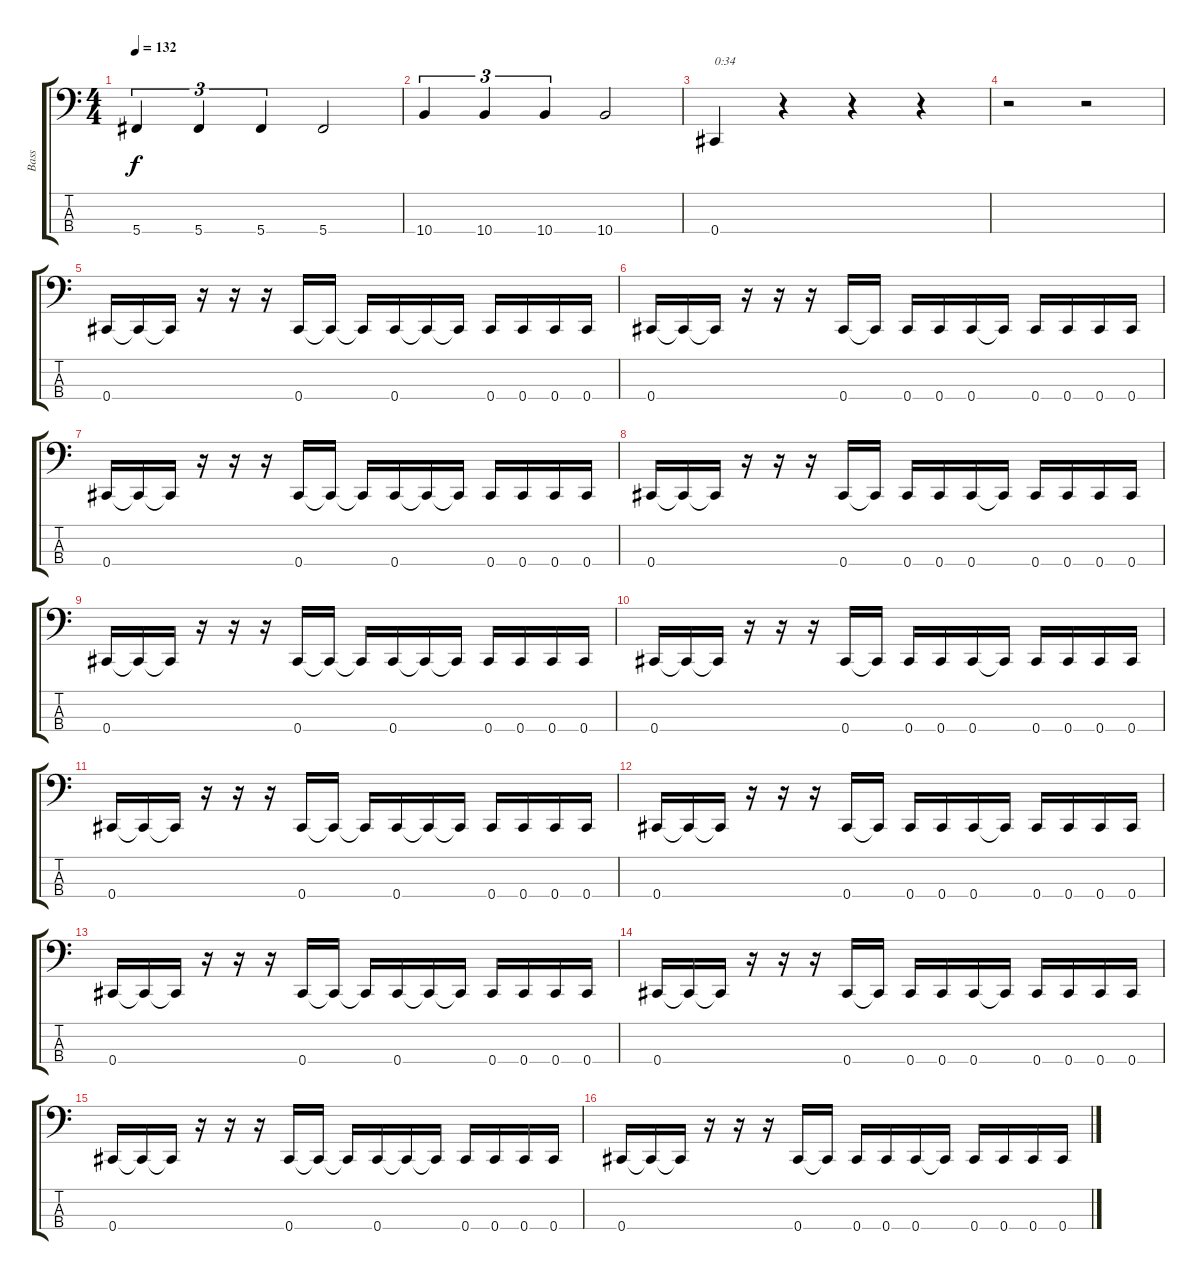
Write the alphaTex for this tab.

\track ("Bass" "Bass") {instrument electricbasspick}
\staff {score tabs}
\tuning (Gb2 Db2 Ab1 Db1) {hide}
\ts (4 4)
\tempo 132
\clef f4
\ks c
5.4.4{tu (3 2) dy f} 5.4.4{tu (3 2)} 5.4.4{tu (3 2)} 5.4.2 |
10.4.4{tu (3 2)} 10.4.4{tu (3 2)} 10.4.4{tu (3 2)} 10.4.2 |
0.4.4{txt "0:34"} r.4 r.4 r.4 |
r.2 r.2 |
0.4.16 0.4{t}.16 0.4{t}.16 r.16 r.16 r.16 0.4.16 0.4{t}.16 0.4{t}.16 0.4.16 0.4{t}.16 0.4{t}.16 0.4.16 0.4.16 0.4.16 0.4.16 |
0.4.16 0.4{t}.16 0.4{t}.16 r.16 r.16 r.16 0.4.16 0.4{t}.16 0.4.16 0.4.16 0.4.16 0.4{t}.16 0.4.16 0.4.16 0.4.16 0.4.16 |
0.4.16 0.4{t}.16 0.4{t}.16 r.16 r.16 r.16 0.4.16 0.4{t}.16 0.4{t}.16 0.4.16 0.4{t}.16 0.4{t}.16 0.4.16 0.4.16 0.4.16 0.4.16 |
0.4.16 0.4{t}.16 0.4{t}.16 r.16 r.16 r.16 0.4.16 0.4{t}.16 0.4.16 0.4.16 0.4.16 0.4{t}.16 0.4.16 0.4.16 0.4.16 0.4.16 |
0.4.16 0.4{t}.16 0.4{t}.16 r.16 r.16 r.16 0.4.16 0.4{t}.16 0.4{t}.16 0.4.16 0.4{t}.16 0.4{t}.16 0.4.16 0.4.16 0.4.16 0.4.16 |
0.4.16 0.4{t}.16 0.4{t}.16 r.16 r.16 r.16 0.4.16 0.4{t}.16 0.4.16 0.4.16 0.4.16 0.4{t}.16 0.4.16 0.4.16 0.4.16 0.4.16 |
0.4.16 0.4{t}.16 0.4{t}.16 r.16 r.16 r.16 0.4.16 0.4{t}.16 0.4{t}.16 0.4.16 0.4{t}.16 0.4{t}.16 0.4.16 0.4.16 0.4.16 0.4.16 |
0.4.16 0.4{t}.16 0.4{t}.16 r.16 r.16 r.16 0.4.16 0.4{t}.16 0.4.16 0.4.16 0.4.16 0.4{t}.16 0.4.16 0.4.16 0.4.16 0.4.16 |
0.4.16 0.4{t}.16 0.4{t}.16 r.16 r.16 r.16 0.4.16 0.4{t}.16 0.4{t}.16 0.4.16 0.4{t}.16 0.4{t}.16 0.4.16 0.4.16 0.4.16 0.4.16 |
0.4.16 0.4{t}.16 0.4{t}.16 r.16 r.16 r.16 0.4.16 0.4{t}.16 0.4.16 0.4.16 0.4.16 0.4{t}.16 0.4.16 0.4.16 0.4.16 0.4.16 |
0.4.16 0.4{t}.16 0.4{t}.16 r.16 r.16 r.16 0.4.16 0.4{t}.16 0.4{t}.16 0.4.16 0.4{t}.16 0.4{t}.16 0.4.16 0.4.16 0.4.16 0.4.16 |
0.4.16 0.4{t}.16 0.4{t}.16 r.16 r.16 r.16 0.4.16 0.4{t}.16 0.4.16 0.4.16 0.4.16 0.4{t}.16 0.4.16 0.4.16 0.4.16 0.4.16
